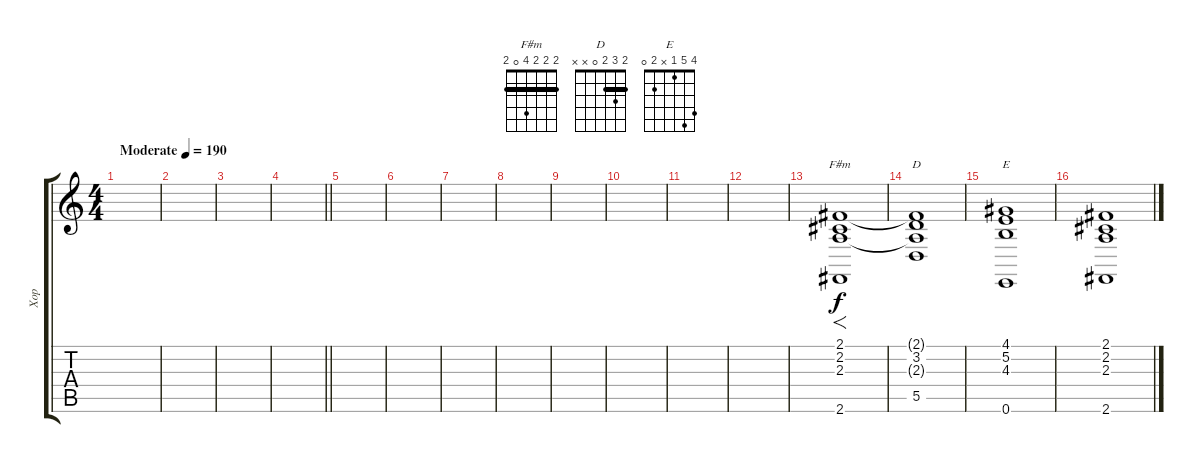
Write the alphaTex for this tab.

\track ("Хор" "Хор") {instrument pad4choir}
\staff {score tabs}
\tuning (E4 B3 G3 D3 A2 E2) {hide}
\chord ("F#m" 2 2 2 4 0 2) {barre 2}
\chord ("D" 2 3 2 0 x x) {barre 2}
\chord ("E" 4 5 1 x 2 0)
\ts (4 4)
\section ("" "")
\tempo (190 "Moderate")
\clef g2
\ks c
|
|
|
\barLineRight lightlight
|
\section ("" "")
|
|
|
|
|
|
|
|
(2.1 2.2 2.3 2.6).1{f ch "F#m"} |
(2.1{t} 3.2 2.3{t} 5.5).1{ch "D"} |
(4.1 5.2 4.3 0.6).1{ch "E"} |
(2.1 2.2 2.3 2.6).1
